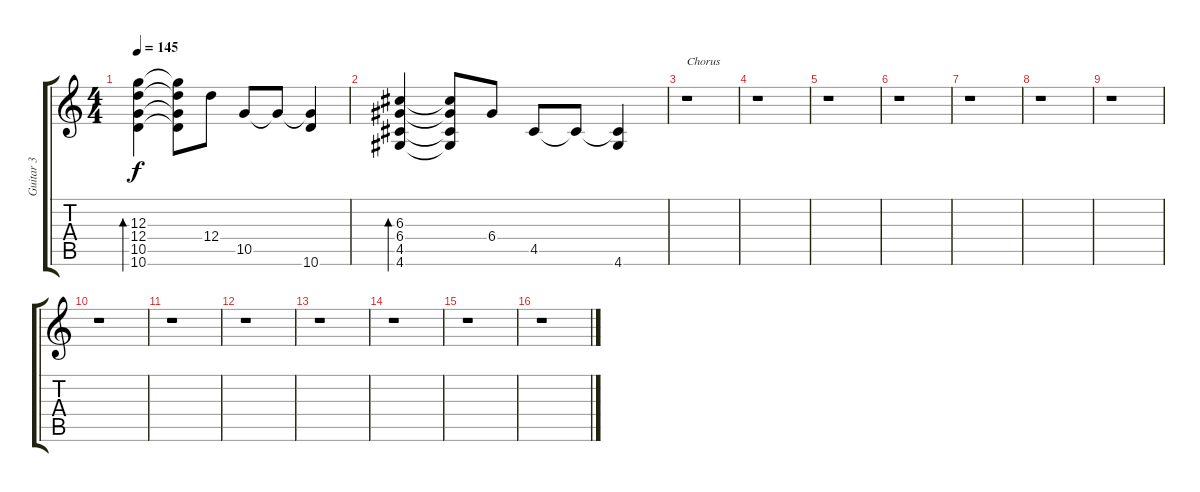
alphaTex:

\track ("Guitar 3" "Guitar 3") {instrument electricguitarclean}
\staff {score tabs}
\tuning (E4 B3 G3 D3 A2 E2) {hide}
\ts (4 4)
\tempo 145
\clef g2
\ks c
(12.3 12.4 10.5 10.6).4{bd 480 dy f} (12.3{t} 12.4{t} 10.5{t} 10.6{t}).8 12.4.8 10.5.8 10.5{t}.8 (10.5{t} 10.6).4 |
(6.3 6.4 4.5 4.6).4{bd 480} (6.3{t} 6.4{t} 4.5{t} 4.6{t}).8 6.4.8 4.5.8 4.5{t}.8 (4.5{t} 4.6).4 |
r.1{txt "Chorus"} |
r.1 |
r.1 |
r.1 |
r.1 |
r.1 |
r.1 |
r.1 |
r.1 |
r.1 |
r.1 |
r.1 |
r.1 |
r.1
